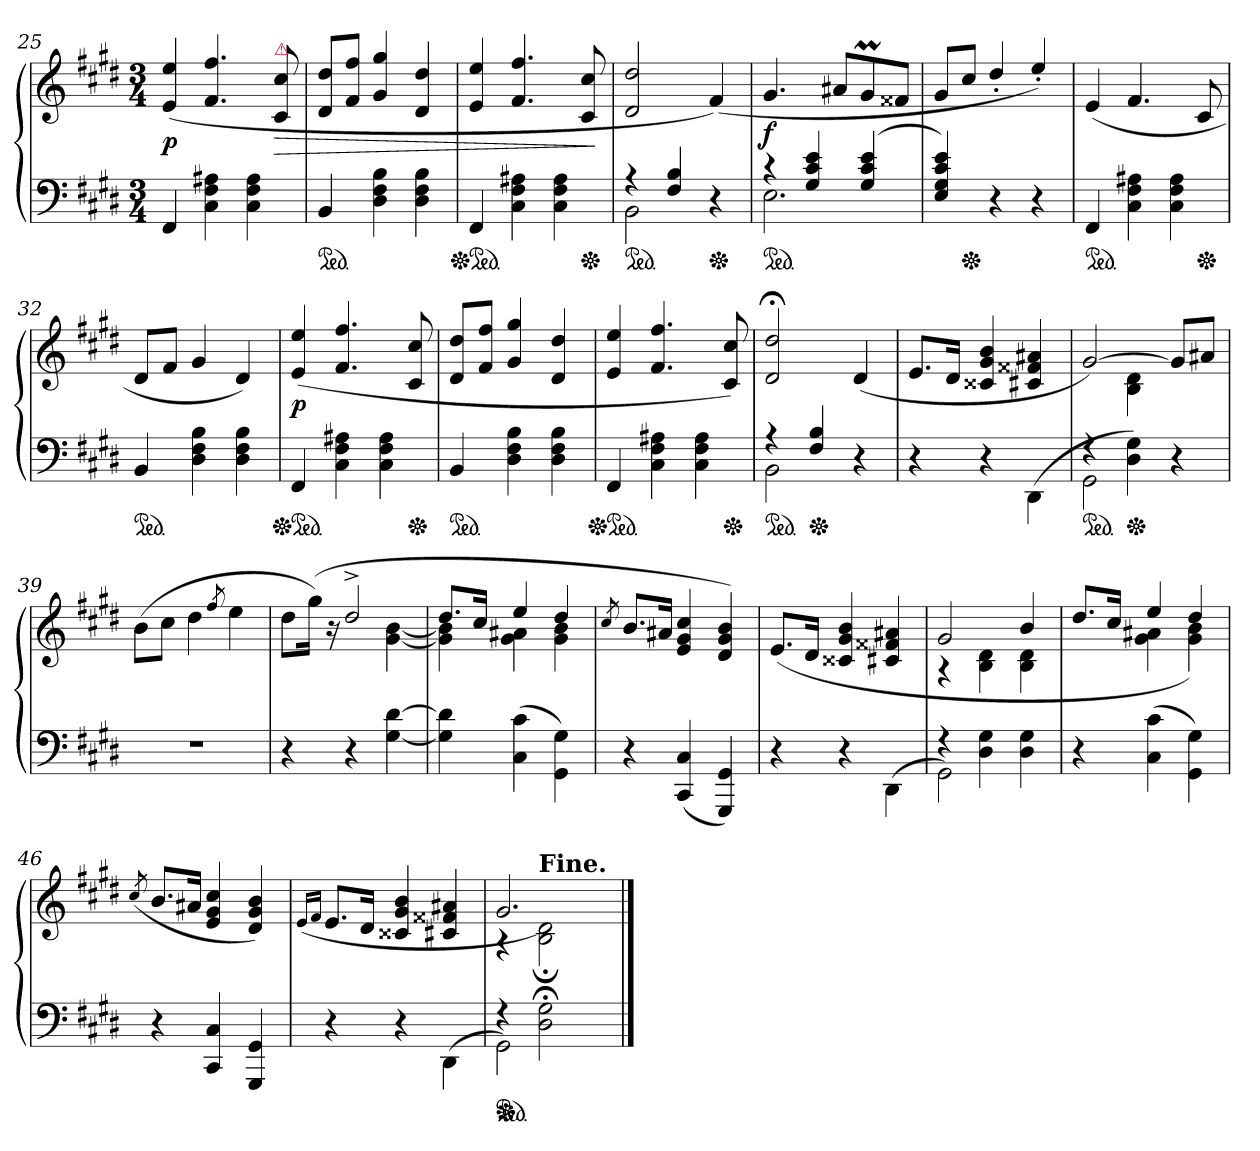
**kern	**kern	**dynam
*part1	*part1	*part1
*staff2	*staff1	*staff1/2
*clefF4	*clefG2	*
*k[f#c#g#d#]	*k[f#c#g#d#]	*
*M3/4	*M3/4	*
=25	=25	=25
4FF#	(4e 4ee	p
4C# 4F# 4A#X	4.f#/ 4.ff#/	.
4C# 4F# 4A#	.	.
!	!LO:TX:a:color=crimson:t=⚠	!
!	!	!LO:HP:b
.	8c# 8cc#	>
=26	=26	=26
*ped	*	*
4BB	8d# 8dd#L	.
.	8f# 8ff#J	.
4D# 4F# 4B	4g#/ 4gg#/	.
4D# 4F# 4B	4d# 4dd#	.
=27	=27	=27
*Xped	*	*
*ped	*	*
4FF#	4e 4ee	.
4C# 4F# 4A#X	4.f#/ 4.ff#/	.
4C# 4F# 4A#	.	.
*Xped	*	*
.	8c# 8cc#	.
.	.	]
=28	=28	=28
*^	*	*
*ped	*	*	*
4r	2BB	2d# 2dd#	.
4F# 4B	.	.	.
*Xped	*	*	*
4ryy	4r	(<4f#)	.
=29	=29	=29	=29
*ped	*	*	*
4r	2.E	4.g#	f
4G# 4c# 4e	.	.	.
.	.	8a#XL	.
(<4G# 4c# 4e	.	8g#M	.
.	.	8f##XJ	.
*v	*v	*	*
=30	=30	=30
4E/ 4G#/ 4c#/ 4e/)	8g#L	.
*Xped	*	*
.	8cc#/J	.
4r	4dd#'</	.
4r	4ee'</)	.
=31	=31	=31
*ped	*	*
4FF#	(4e	.
4C# 4F# 4A#X	4.f#	.
4C# 4F# 4A#	.	.
*Xped	*	*
.	8c#	.
=32	=32	=32
*ped	*	*
4BB	8d#L	.
.	8f#J	.
4D# 4F# 4B	4g#	.
4D# 4F# 4B	4d#)	.
=33	=33	=33
*Xped	*	*
*ped	*	*
4FF#	(4e 4ee	p
4C# 4F# 4A#X	4.f#/ 4.ff#/	.
4C# 4F# 4A#	.	.
*Xped	*	*
.	8c# 8cc#	.
=34	=34	=34
*ped	*	*
4BB	8d# 8dd#L	.
.	8f# 8ff#J	.
4D# 4F# 4B	4g#/ 4gg#/	.
4D# 4F# 4B	4d# 4dd#	.
=35	=35	=35
*Xped	*	*
*ped	*	*
4FF#	4e 4ee	.
4C# 4F# 4A#X	4.f#/ 4.ff#/	.
4C# 4F# 4A#	.	.
*Xped	*	*
.	8c# 8cc#)	.
=36	=36	=36
*^	*	*
*ped	*	*	*
4r	2BB	2d#; 2dd#;	.
*Xped	*	*	*
4F# 4B	.	.	.
4r	4ryy	(4d#	.
*v	*v	*	*
=37	=37	=37
4r	8.eL	.
.	16d#Jk	.
4r	4c##X 4g# 4b	.
(4DD#\	4c#X 4f##X 4a#X	.
=38	=38	=38
*^	*^	*
*ped	*	*	*	*
4r	2GG#	[2g#)	4ryy	.
*Xped	*	*	*	*
4D#\ 4G#\)	.	.	4B 4d#	.
4ryy	4r	8g#L]	4ryy	.
.	.	8a#XJ	.	.
*v	*v	*	*	*
*	*v	*v	*
=39	=39	=39
2.r	(8bL	.
.	8cc#J	.
.	4dd#	.
.	8qff#/	.
.	4ee	.
=40	=40	=40
*	*^	*
4r	4ryy	8dd#L	.
.	.	(>16gg#Jk)	.
.	.	16r	.
4r	2dd#^	4ryy	.
[4G# [4d#	.	[4g# [4b	.
=41	=41	=41	=41
4G#] 4d#]	8.dd#L	4g#] 4b]	.
.	16cc#Jk	.	.
(4C# 4c#	4ee	4g# 4a#X	.
4GG#\ 4G#\)	4dd#	4g# 4b	.
*	*v	*v	*
=42	=42	=42
.	8qcc#/	.
4r	8.bL	.
.	16a#XJk	.
(4CC# 4C#	4e 4g# 4cc#	.
4GGG# 4GG#)	4d# 4g# 4b)	.
=43	=43	=43
4r	(>8.eL	.
.	16d#Jk	.
4r	4c##X 4g# 4b	.
(4DD#\	4c#X 4f##X 4a#X	.
=44	=44	=44
*^	*^	*
4r	2GG#)	2g#	4r	.
4D#\ 4G#\	.	.	4B 4d#	.
4D#\ 4G#\	4ryy	4b	4B 4d#	.
*v	*v	*	*	*
=45	=45	=45	=45
4r	8.dd#/L	4ryy	.
.	16cc#/Jk	.	.
(4C# 4c#	4ee	4g# 4a#X	.
4GG#\ 4G#\)	4dd#	4g# 4b)	.
*	*v	*v	*
=46	=46	=46
.	(>8qcc#/	.
4r	8.bL	.
.	16a#XJk	.
4CC# 4C#	4e 4g# 4cc#	.
4GGG# 4GG#	4d# 4g# 4b)	.
=47	=47	=47
.	(>16qe/LL	.
.	16qf#/JJ	.
4r	8.eL	.
.	16d#Jk	.
4r	4c##X 4g# 4b	.
(<4DD#\	4c#X 4f##X 4a#X	.
=48	=48	=48
*^	*^	*
*ped	*	*	*	*
*Xped	*	*	*	*
4r	2GG#)	2.g#	4r	.
!	!	!	!LO:TX:a:B:t=Fine.	!
2D#;\ 2G#;\	.	.	2B;< 2d#;<)	.
.	4ryy	.	.	.
*v	*v	*	*	*
*	*v	*v	*
==	==	==
*-	*-	*-
